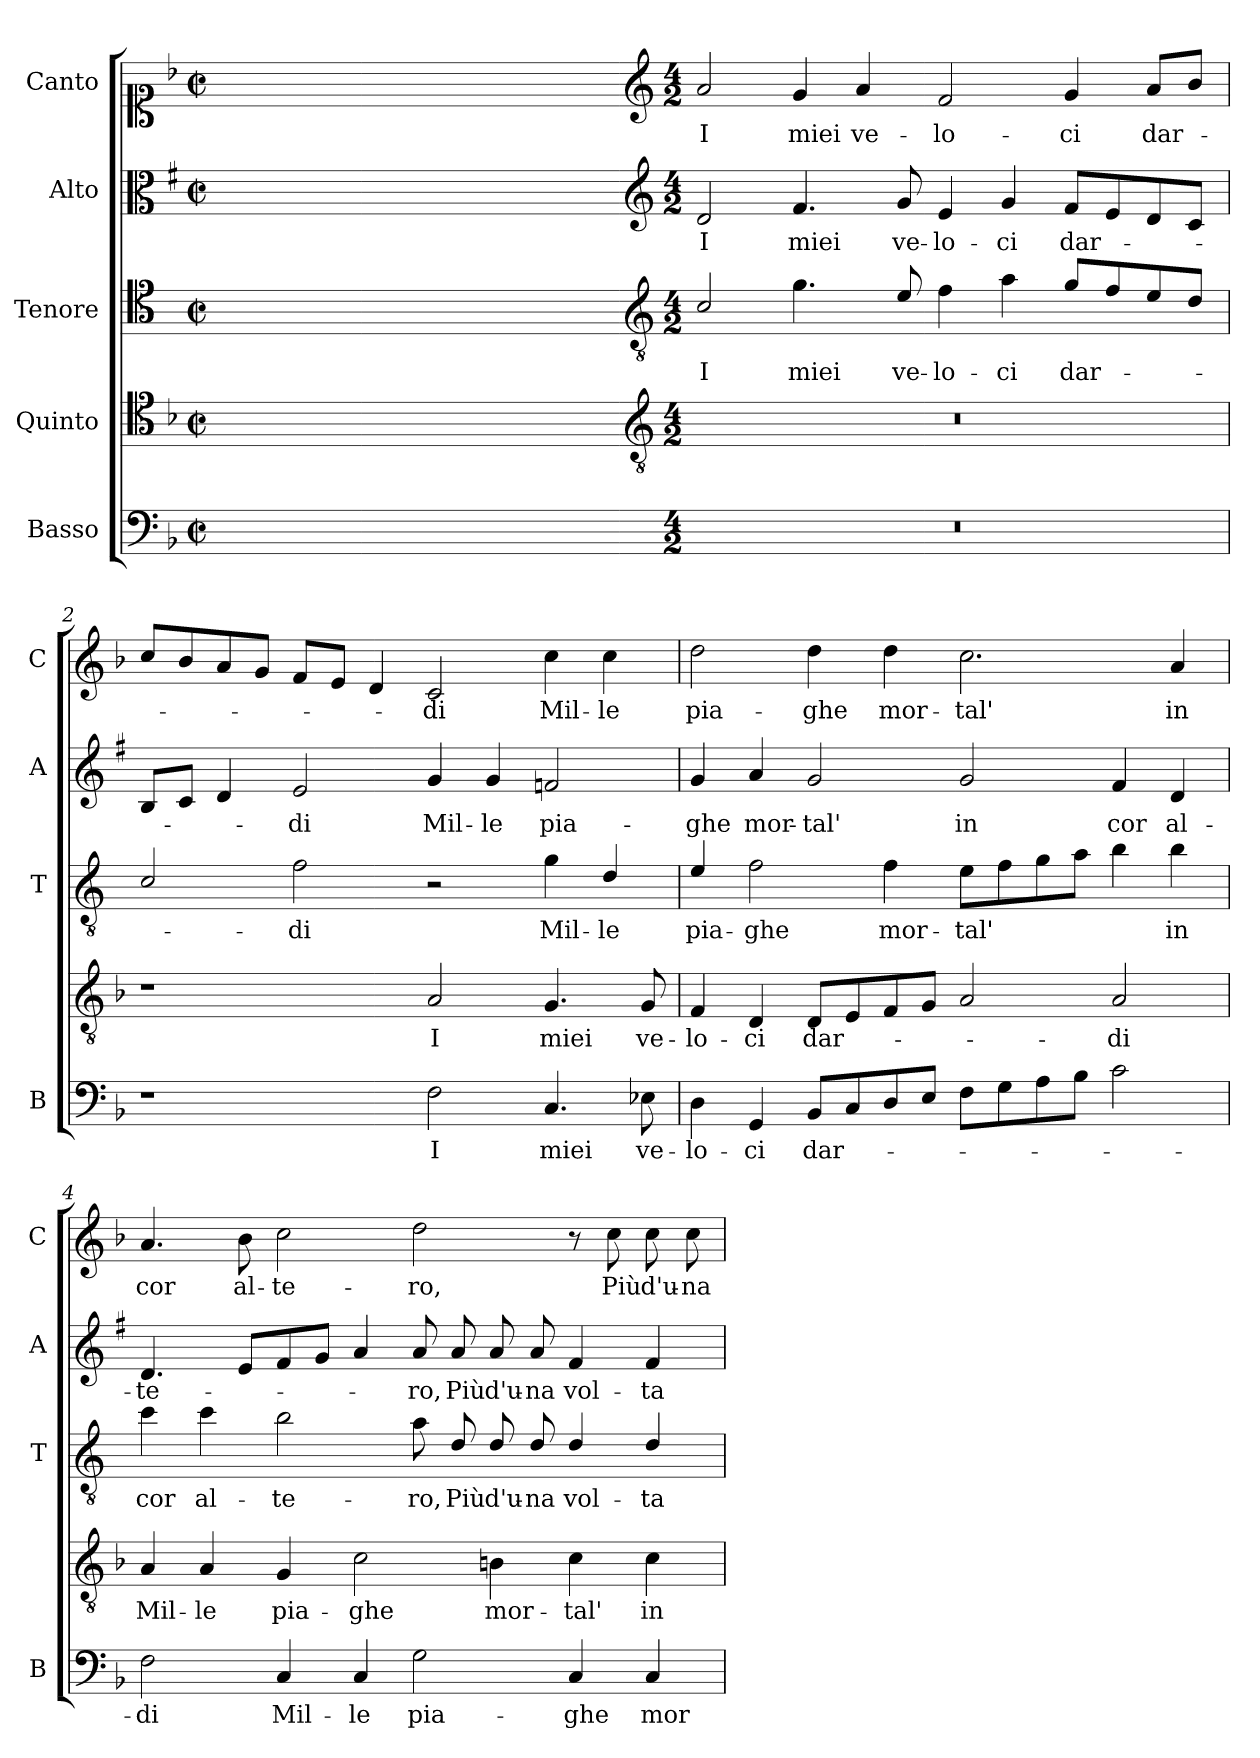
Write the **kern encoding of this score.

**kern	**text	**kern	**text	**kern	**text	**kern	**text	**kern	**text
*part5	*part5	*part4	*part4	*part3	*part3	*part2	*part2	*part1	*part1
*staff5	*staff5	*staff4	*staff4	*staff3	*staff3	*staff2	*staff2	*staff1	*staff1
*I"Basso	*	*I"Quinto	*	*I"Tenore	*	*I"Alto	*	*I"Canto	*
*I'B	*	*	*	*I'T	*	*I'A	*	*I'C	*
*clefF4	*	*clefC4	*	*clefC4	*	*clefC3	*	*clefC1	*
*	*	*	*	*ITrd4c7	*	*ITrd1c2	*	*	*
*k[b-]	*	*k[b-]	*	*k[b-]	*	*k[b-]	*	*k[b-]	*
*F:	*	*F:	*	*F:	*	*F:	*	*F:	*
*M2/2	*	*M2/2	*	*M2/2	*	*M2/2	*	*M2/2	*
*met(c|)	*	*met(c|)	*	*met(c|)	*	*met(c|)	*	*met(c|)	*
=	=	=	=	=	=	=	=	=	=
1ryy	.	1ryy	.	1ryy	.	1ryy	.	1ryy	.
=1X-	=1X-	=1X-	=1X-	=1X-	=1X-	=1X-	=1X-	=1X-	=1X-
4ryy	.	4ryy	.	4ryy	.	4ryy	.	4ryy	.
4ryy	.	4ryy	.	4ryy	.	4ryy	.	4ryy	.
4ryy	.	4ryy	.	4ryy	.	4ryy	.	4ryy	.
4ryy	.	4ryy	.	4ryy	.	4ryy	.	4ryy	.
=1-	=1-	=1-	=1-	=1-	=1-	=1-	=1-	=1-	=1-
*	*	*clefGv2	*	*clefGv2	*	*clefG2	*	*clefG2	*
*M4/2	*	*M4/2	*	*M4/2	*	*M4/2	*	*M4/2	*
!	!	!	!	!	!LO:LY:b	!	!LO:LY:b	!	!LO:LY:b
0r	.	0r	.	2F/	I	2c/	I	2a/	I
!	!	!	!	!	!LO:LY:b	!	!LO:LY:b	!	!LO:LY:b
.	.	.	.	4.c\	miei	4.e/	miei	4g/	miei
!	!	!	!	!	!	!	!	!	!LO:LY:b
.	.	.	.	.	.	.	.	4a/	ve-
!	!	!	!	!	!LO:LY:b	!	!LO:LY:b	!	!
.	.	.	.	8A/	ve-	8f/	ve-	.	.
!	!	!	!	!	!LO:LY:b	!	!LO:LY:b	!	!LO:LY:b
.	.	.	.	4B-\	-lo-	4d/	-lo-	2f/	-lo-
!	!	!	!	!	!LO:LY:b	!	!LO:LY:b	!	!
.	.	.	.	4d\	-ci	4f/	-ci	.	.
!	!	!	!	!	!LO:LY:b	!	!LO:LY:b	!	!LO:LY:b
.	.	.	.	8c/L	dar-	8e/L	dar-	4g/	-ci
.	.	.	.	8B-/	.	8d/	.	.	.
!	!	!	!	!	!	!	!	!	!LO:LY:b
.	.	.	.	8A/	.	8c/	.	8a/L	dar-
.	.	.	.	8G/J	.	8B-/J	.	8b-/J	.
=2	=2	=2	=2	=2	=2	=2	=2	=2	=2
1r	.	1r	.	2F/	.	8A/L	.	8cc/L	.
.	.	.	.	.	.	8B-/J	.	8b-/	.
.	.	.	.	.	.	4c/	.	8a/	.
.	.	.	.	.	.	.	.	8g/J	.
!	!	!	!	!	!LO:LY:b	!	!LO:LY:b	!	!
.	.	.	.	2B-\	-di	2d/	-di	8f/L	.
.	.	.	.	.	.	.	.	8e/J	.
.	.	.	.	.	.	.	.	4d/	.
!	!LO:LY:b	!	!LO:LY:b	!	!	!	!LO:LY:b	!	!LO:LY:b
2F\	I	2A/	I	2r	.	4f/	Mil-	2c/	-di
!	!	!	!	!	!	!	!LO:LY:b	!	!
.	.	.	.	.	.	4f/	-le	.	.
!	!LO:LY:b	!	!LO:LY:b	!	!LO:LY:b	!	!LO:LY:b	!	!LO:LY:b
4.C/	miei	4.G/	miei	4c\	Mil-	2e-X/	pia-	4cc\	Mil-
!	!	!	!	!	!LO:LY:b	!	!	!	!LO:LY:b
.	.	.	.	4G/	-le	.	.	4cc\	-le
!	!LO:LY:b	!	!LO:LY:b	!	!	!	!	!	!
8E-X\	ve-	8G/	ve-	.	.	.	.	.	.
!!LO:LB:g=z
=3	=3	=3	=3	=3	=3	=3	=3	=3	=3
!	!LO:LY:b	!	!LO:LY:b	!	!LO:LY:b	!	!LO:LY:b	!	!LO:LY:b
4D\	-lo-	4F/	-lo-	4A/	pia-	4f/	-ghe	2dd\	pia-
!	!LO:LY:b	!	!LO:LY:b	!	!LO:LY:b	!	!LO:LY:b	!	!
4GG/	-ci	4D/	-ci	2B-\	-ghe	4g/	mor-	.	.
!	!LO:LY:b	!	!LO:LY:b	!	!	!	!LO:LY:b	!	!LO:LY:b
8BB-/L	dar-	8D/L	dar-	.	.	2f/	-tal'	4dd\	-ghe
8C/	.	8E/	.	.	.	.	.	.	.
!	!	!	!	!	!LO:LY:b	!	!	!	!LO:LY:b
8D/	.	8F/	.	4B-\	mor-	.	.	4dd\	mor-
8E/J	.	8G/J	.	.	.	.	.	.	.
!	!	!	!	!	!LO:LY:b	!	!LO:LY:b	!	!LO:LY:b
8F\L	.	2A/	.	8A\L	-tal'	2f/	in	2.cc\	-tal'
8G\	.	.	.	8B-\	.	.	.	.	.
8A\	.	.	.	8c\	.	.	.	.	.
8B-\J	.	.	.	8d\J	.	.	.	.	.
!	!	!	!LO:LY:b	!	!	!	!LO:LY:b	!	!
2c\	.	2A/	-di	4e\	.	4e/	cor	.	.
!	!	!	!	!	!LO:LY:b	!	!LO:LY:b	!	!LO:LY:b
.	.	.	.	4e\	in	4c/	al-	4a/	in
=4	=4	=4	=4	=4	=4	=4	=4	=4	=4
!	!LO:LY:b	!	!LO:LY:b	!	!LO:LY:b	!	!LO:LY:b	!	!LO:LY:b
2F\	-di	4A/	Mil-	4f\	cor	4.c/	-te-	4.a/	cor
!	!	!	!LO:LY:b	!	!LO:LY:b	!	!	!	!
.	.	4A/	-le	4f\	al-	.	.	.	.
!	!	!	!	!	!	!	!	!	!LO:LY:b
.	.	.	.	.	.	8d/L	.	8b-\	al-
!	!LO:LY:b	!	!LO:LY:b	!	!LO:LY:b	!	!	!	!LO:LY:b
4C/	Mil-	4G/	pia-	2e\	-te-	8e/	.	2cc\	-te-
.	.	.	.	.	.	8f/J	.	.	.
!	!LO:LY:b	!	!LO:LY:b	!	!	!	!	!	!
4C/	-le	2c\	-ghe	.	.	4g/	.	.	.
!	!LO:LY:b	!	!	!	!LO:LY:b	!	!LO:LY:b	!	!LO:LY:b
2G\	pia-	.	.	8d\	-ro,	8g/	-ro,	2dd\	-ro,
!	!	!	!	!	!LO:LY:b	!	!LO:LY:b	!	!
.	.	.	.	8G/	Più	8g/	Più	.	.
!	!	!	!LO:LY:b	!	!LO:LY:b	!	!LO:LY:b	!	!
.	.	4Bn\	mor-	8G/	d'u-	8g/	d'u-	.	.
!	!	!	!	!	!LO:LY:b	!	!LO:LY:b	!	!
.	.	.	.	8G/	-na	8g/	-na	.	.
!	!LO:LY:b	!	!LO:LY:b	!	!LO:LY:b	!	!LO:LY:b	!	!
4C/	-ghe	4c\	-tal'	4G/	vol-	4e/	vol-	8r	.
!	!	!	!	!	!	!	!	!	!LO:LY:b
.	.	.	.	.	.	.	.	8cc\	Più
!	!LO:LY:b	!	!LO:LY:b	!	!LO:LY:b	!	!LO:LY:b	!	!LO:LY:b
4C/	mor-	4c\	in	4G/	-ta	4e/	-ta	8cc\	d'u-
!	!	!	!	!	!	!	!	!	!LO:LY:b
.	.	.	.	.	.	.	.	8cc\	-na
=	=	=	=	=	=	=	=	=	=
*-	*-	*-	*-	*-	*-	*-	*-	*-	*-
